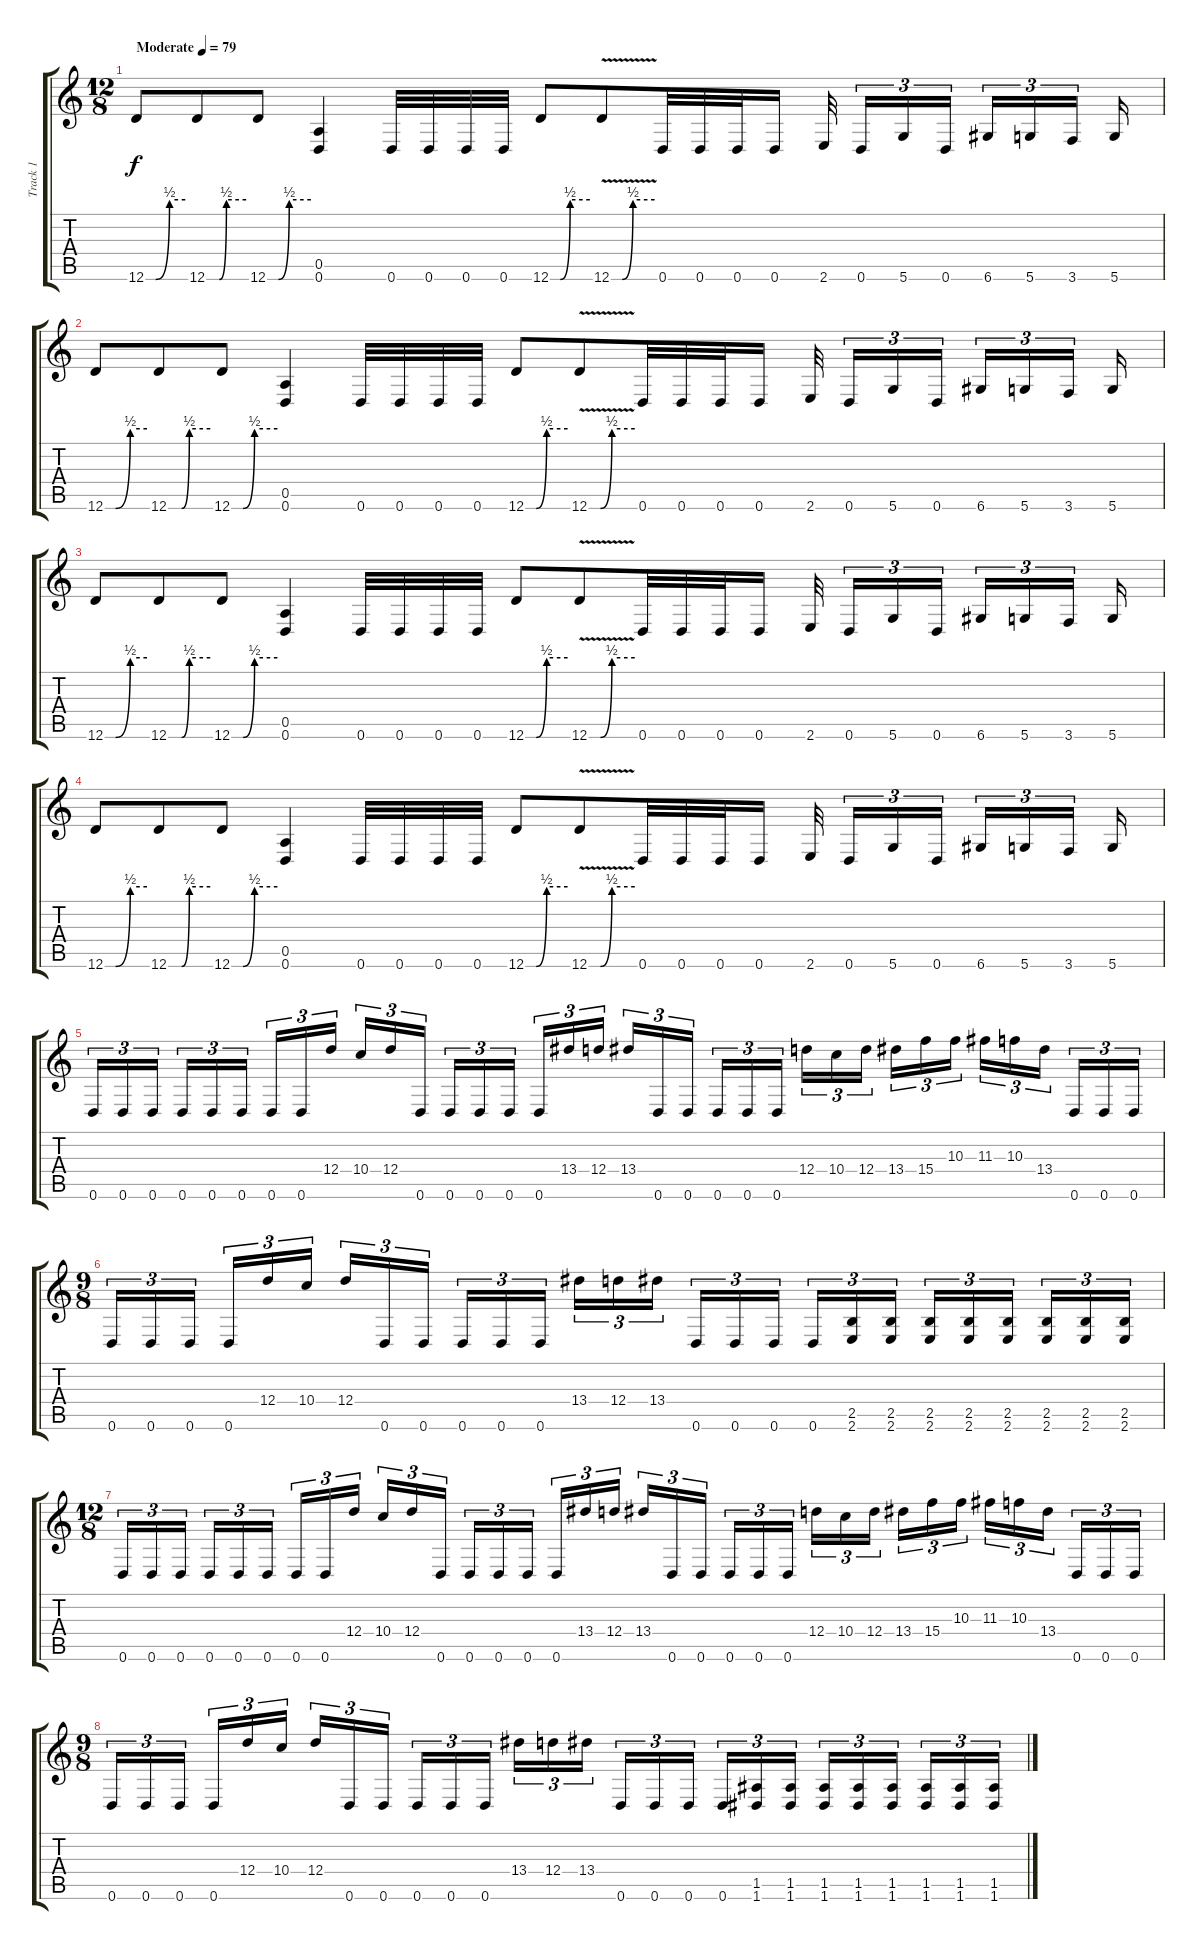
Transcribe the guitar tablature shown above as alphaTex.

\track ("Track 1" "Track 1") {instrument distortionguitar}
\staff {score tabs}
\tuning (E4 B3 G3 D3 A2 D2) {hide}
\ts (12 8)
\tempo (79 "Moderate")
\clef g2
\ks c
12.6{be (custom 0 0 15 0 36 2 60 2)}.8{dy f instrument distortionguitar} 12.6{be (custom 0 0 15 0 19 0 30 2 60 2)}.8 12.6{be (custom 0 0 15 0 30 2 60 2)}.8 (0.5 0.6).4 0.6.32 0.6.32 0.6.32 0.6.32 12.6{be (custom 0 0 15 0 30 2 60 2)}.8 12.6{be (custom 0 0 15 0 30 2 60 2) v}.8 0.6.32 0.6.32 0.6.32 0.6.16 2.6.32{beam splitsecondary} 0.6.16{tu (3 2)} 5.6.16{tu (3 2)} 0.6.16{tu (3 2) beam splitsecondary} 6.6.16{tu (3 2)} 5.6.16{tu (3 2)} 3.6.16{tu (3 2) beam splitsecondary} 5.6.16 |
12.6{be (custom 0 0 15 0 36 2 60 2)}.8 12.6{be (custom 0 0 15 0 19 0 30 2 60 2)}.8 12.6{be (custom 0 0 15 0 30 2 60 2)}.8 (0.5 0.6).4 0.6.32 0.6.32 0.6.32 0.6.32 12.6{be (custom 0 0 15 0 30 2 60 2)}.8 12.6{be (custom 0 0 15 0 30 2 60 2) v}.8 0.6.32 0.6.32 0.6.32 0.6.16 2.6.32{beam splitsecondary} 0.6.16{tu (3 2)} 5.6.16{tu (3 2)} 0.6.16{tu (3 2) beam splitsecondary} 6.6.16{tu (3 2)} 5.6.16{tu (3 2)} 3.6.16{tu (3 2) beam splitsecondary} 5.6.16 |
12.6{be (custom 0 0 15 0 36 2 60 2)}.8 12.6{be (custom 0 0 15 0 19 0 30 2 60 2)}.8 12.6{be (custom 0 0 15 0 30 2 60 2)}.8 (0.5 0.6).4 0.6.32 0.6.32 0.6.32 0.6.32 12.6{be (custom 0 0 15 0 30 2 60 2)}.8 12.6{be (custom 0 0 15 0 30 2 60 2) v}.8 0.6.32 0.6.32 0.6.32 0.6.16 2.6.32{beam splitsecondary} 0.6.16{tu (3 2)} 5.6.16{tu (3 2)} 0.6.16{tu (3 2) beam splitsecondary} 6.6.16{tu (3 2)} 5.6.16{tu (3 2)} 3.6.16{tu (3 2) beam splitsecondary} 5.6.16 |
12.6{be (custom 0 0 15 0 36 2 60 2)}.8 12.6{be (custom 0 0 15 0 19 0 30 2 60 2)}.8 12.6{be (custom 0 0 15 0 30 2 60 2)}.8 (0.5 0.6).4 0.6.32 0.6.32 0.6.32 0.6.32 12.6{be (custom 0 0 15 0 30 2 60 2)}.8 12.6{be (custom 0 0 15 0 30 2 60 2) v}.8 0.6.32 0.6.32 0.6.32 0.6.16 2.6.32{beam splitsecondary} 0.6.16{tu (3 2)} 5.6.16{tu (3 2)} 0.6.16{tu (3 2) beam splitsecondary} 6.6.16{tu (3 2)} 5.6.16{tu (3 2)} 3.6.16{tu (3 2) beam splitsecondary} 5.6.16 |
0.6.16{tu (3 2)} 0.6.16{tu (3 2)} 0.6.16{tu (3 2) beam splitsecondary} 0.6.16{tu (3 2)} 0.6.16{tu (3 2)} 0.6.16{tu (3 2) beam splitsecondary} 0.6.16{tu (3 2)} 0.6.16{tu (3 2)} 12.4.16{tu (3 2)} 10.4.16{tu (3 2)} 12.4.16{tu (3 2)} 0.6.16{tu (3 2) beam splitsecondary} 0.6.16{tu (3 2)} 0.6.16{tu (3 2)} 0.6.16{tu (3 2) beam splitsecondary} 0.6.16{tu (3 2)} 13.4.16{tu (3 2)} 12.4.16{tu (3 2)} 13.4.16{tu (3 2)} 0.6.16{tu (3 2)} 0.6.16{tu (3 2) beam splitsecondary} 0.6.16{tu (3 2)} 0.6.16{tu (3 2)} 0.6.16{tu (3 2) beam splitsecondary} 12.4.16{tu (3 2)} 10.4.16{tu (3 2)} 12.4.16{tu (3 2)} 13.4.16{tu (3 2)} 15.4.16{tu (3 2)} 10.3.16{tu (3 2) beam splitsecondary} 11.3.16{tu (3 2)} 10.3.16{tu (3 2)} 13.4.16{tu (3 2) beam splitsecondary} 0.6.16{tu (3 2)} 0.6.16{tu (3 2)} 0.6.16{tu (3 2)} |
\ts (9 8)
0.6.16{tu (3 2)} 0.6.16{tu (3 2)} 0.6.16{tu (3 2) beam splitsecondary} 0.6.16{tu (3 2)} 12.4.16{tu (3 2)} 10.4.16{tu (3 2) beam splitsecondary} 12.4.16{tu (3 2)} 0.6.16{tu (3 2)} 0.6.16{tu (3 2)} 0.6.16{tu (3 2)} 0.6.16{tu (3 2)} 0.6.16{tu (3 2) beam splitsecondary} 13.4.16{tu (3 2)} 12.4.16{tu (3 2)} 13.4.16{tu (3 2) beam splitsecondary} 0.6.16{tu (3 2)} 0.6.16{tu (3 2)} 0.6.16{tu (3 2)} 0.6.16{tu (3 2)} (2.5 2.6).16{tu (3 2)} (2.5 2.6).16{tu (3 2) beam splitsecondary} (2.5 2.6).16{tu (3 2)} (2.5 2.6).16{tu (3 2)} (2.5 2.6).16{tu (3 2) beam splitsecondary} (2.5 2.6).16{tu (3 2)} (2.5 2.6).16{tu (3 2)} (2.5 2.6).16{tu (3 2)} |
\ts (12 8)
0.6.16{tu (3 2)} 0.6.16{tu (3 2)} 0.6.16{tu (3 2) beam splitsecondary} 0.6.16{tu (3 2)} 0.6.16{tu (3 2)} 0.6.16{tu (3 2) beam splitsecondary} 0.6.16{tu (3 2)} 0.6.16{tu (3 2)} 12.4.16{tu (3 2)} 10.4.16{tu (3 2)} 12.4.16{tu (3 2)} 0.6.16{tu (3 2) beam splitsecondary} 0.6.16{tu (3 2)} 0.6.16{tu (3 2)} 0.6.16{tu (3 2) beam splitsecondary} 0.6.16{tu (3 2)} 13.4.16{tu (3 2)} 12.4.16{tu (3 2)} 13.4.16{tu (3 2)} 0.6.16{tu (3 2)} 0.6.16{tu (3 2) beam splitsecondary} 0.6.16{tu (3 2)} 0.6.16{tu (3 2)} 0.6.16{tu (3 2) beam splitsecondary} 12.4.16{tu (3 2)} 10.4.16{tu (3 2)} 12.4.16{tu (3 2)} 13.4.16{tu (3 2)} 15.4.16{tu (3 2)} 10.3.16{tu (3 2) beam splitsecondary} 11.3.16{tu (3 2)} 10.3.16{tu (3 2)} 13.4.16{tu (3 2) beam splitsecondary} 0.6.16{tu (3 2)} 0.6.16{tu (3 2)} 0.6.16{tu (3 2)} |
\ts (9 8)
0.6.16{tu (3 2)} 0.6.16{tu (3 2)} 0.6.16{tu (3 2) beam splitsecondary} 0.6.16{tu (3 2)} 12.4.16{tu (3 2)} 10.4.16{tu (3 2) beam splitsecondary} 12.4.16{tu (3 2)} 0.6.16{tu (3 2)} 0.6.16{tu (3 2)} 0.6.16{tu (3 2)} 0.6.16{tu (3 2)} 0.6.16{tu (3 2) beam splitsecondary} 13.4.16{tu (3 2)} 12.4.16{tu (3 2)} 13.4.16{tu (3 2) beam splitsecondary} 0.6.16{tu (3 2)} 0.6.16{tu (3 2)} 0.6.16{tu (3 2)} 0.6.16{tu (3 2)} (1.5 1.6).16{tu (3 2)} (1.5 1.6).16{tu (3 2) beam splitsecondary} (1.5 1.6).16{tu (3 2)} (1.5 1.6).16{tu (3 2)} (1.5 1.6).16{tu (3 2) beam splitsecondary} (1.5 1.6).16{tu (3 2)} (1.5 1.6).16{tu (3 2)} (1.5 1.6).16{tu (3 2)}
